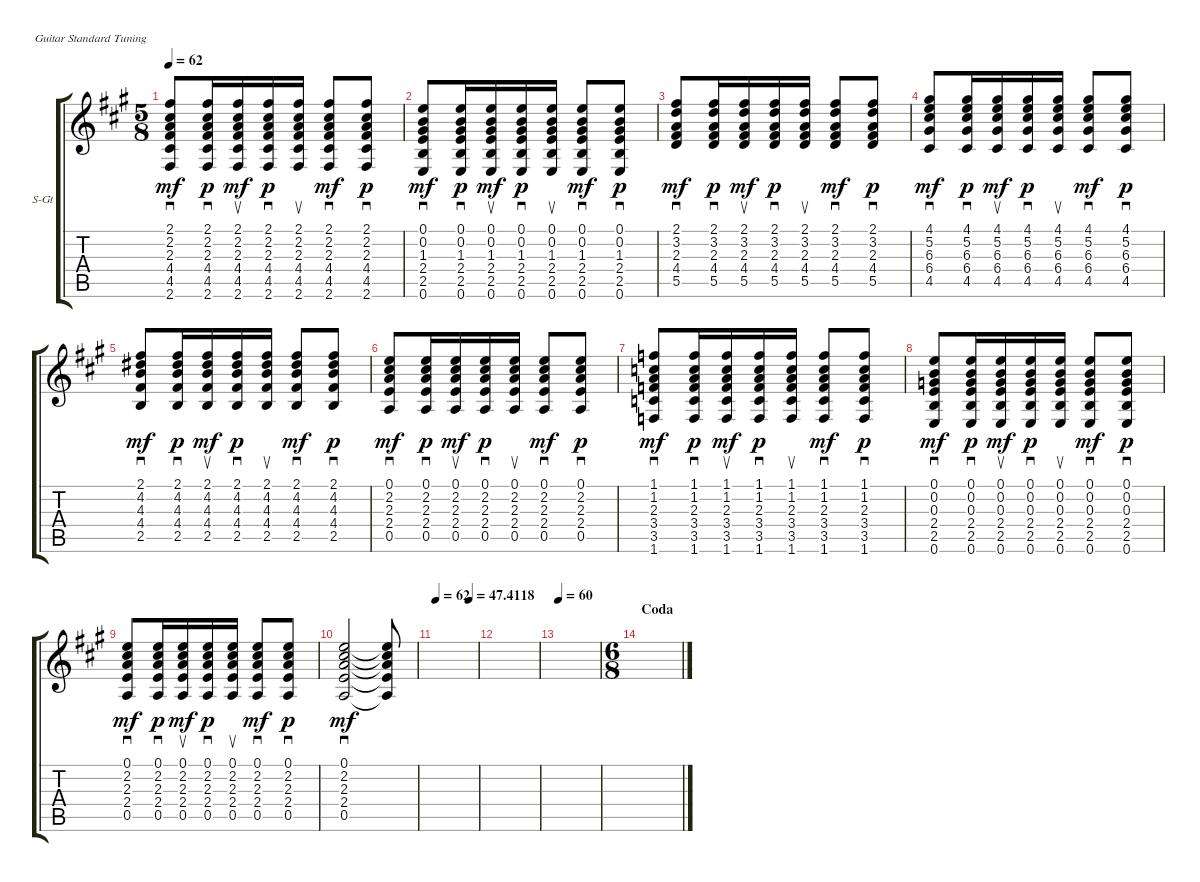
\defaultSystemsLayout 4
\bracketExtendMode groupsimilarinstruments
\firstSystemTrackNameOrientation horizontal
\otherSystemsTrackNameOrientation horizontal
\track ("Acoustic Guitar" "S-Gt") {instrument acousticguitarsteel}
\staff {score tabs}
\tuning (E4 B3 G3 D3 A2 E2)
\ts (5 8)
\tempo 62
\clef g2
\ks f#minor
(2.6 4.5 4.4 2.3 2.2 2.1).8{sd dy mf} (2.6 4.5 4.4 2.3 2.2 2.1).16{sd dy p} (2.6 4.5 4.4 2.3 2.2 2.1).16{su dy mf} (2.6 4.5 4.4 2.3 2.2 2.1).16{sd dy p} (2.6 4.5 4.4 2.3 2.2 2.1).16{su} (2.6 4.5 4.4 2.3 2.2 2.1).8{sd dy mf} (2.6 4.5 4.4 2.3 2.2 2.1).8{sd dy p} |
(0.6 2.5 2.4 1.3 0.2 0.1).8{sd dy mf} (0.6 2.5 2.4 1.3 0.2 0.1).16{sd dy p} (0.6 2.5 2.4 1.3 0.2 0.1).16{su dy mf} (0.6 2.5 2.4 1.3 0.2 0.1).16{sd dy p} (0.6 2.5 2.4 1.3 0.2 0.1).16{su} (0.6 2.5 2.4 1.3 0.2 0.1).8{sd dy mf} (0.6 2.5 2.4 1.3 0.2 0.1).8{sd dy p} |
(5.5 4.4 2.3 3.2 2.1).8{sd dy mf} (5.5 4.4 2.3 3.2 2.1).16{sd dy p} (5.5 4.4 2.3 3.2 2.1).16{su dy mf} (5.5 4.4 2.3 3.2 2.1).16{sd dy p} (5.5 4.4 2.3 3.2 2.1).16{su} (5.5 4.4 2.3 3.2 2.1).8{sd dy mf} (5.5 4.4 2.3 3.2 2.1).8{sd dy p} |
(4.5 6.4 6.3 5.2 4.1).8{sd dy mf} (4.5 6.4 6.3 5.2 4.1).16{sd dy p} (4.5 6.4 6.3 5.2 4.1).16{su dy mf} (4.5 6.4 6.3 5.2 4.1).16{sd dy p} (4.5 6.4 6.3 5.2 4.1).16{su} (4.5 6.4 6.3 5.2 4.1).8{sd dy mf} (4.5 6.4 6.3 5.2 4.1).8{sd dy p} |
(2.5 4.4 4.3 4.2 2.1).8{sd dy mf} (2.5 4.4 4.3 4.2 2.1).16{sd dy p} (2.5 4.4 4.3 4.2 2.1).16{su dy mf} (2.5 4.4 4.3 4.2 2.1).16{sd dy p} (2.5 4.4 4.3 4.2 2.1).16{su} (2.5 4.4 4.3 4.2 2.1).8{sd dy mf} (2.5 4.4 4.3 4.2 2.1).8{sd dy p} |
(0.5 2.4 2.3 2.2 0.1).8{sd dy mf} (0.5 2.4 2.3 2.2 0.1).16{sd dy p} (0.5 2.4 2.3 2.2 0.1).16{su dy mf} (0.5 2.4 2.3 2.2 0.1).16{sd dy p} (0.5 2.4 2.3 2.2 0.1).16{su} (0.5 2.4 2.3 2.2 0.1).8{sd dy mf} (0.5 2.4 2.3 2.2 0.1).8{sd dy p} |
(1.6 3.5 3.4 2.3 1.2 1.1).8{sd dy mf} (1.6 3.5 3.4 2.3 1.2 1.1).16{sd dy p} (1.6 3.5 3.4 2.3 1.2 1.1).16{su dy mf} (1.6 3.5 3.4 2.3 1.2 1.1).16{sd dy p} (1.6 3.5 3.4 2.3 1.2 1.1).16{su} (1.6 3.5 3.4 2.3 1.2 1.1).8{sd dy mf} (1.6 3.5 3.4 2.3 1.2 1.1).8{sd dy p} |
(0.6 2.5 2.4 0.3 0.2 0.1).8{sd dy mf} (0.6 2.5 2.4 0.3 0.2 0.1).16{sd dy p} (0.6 2.5 2.4 0.3 0.2 0.1).16{su dy mf} (0.6 2.5 2.4 0.3 0.2 0.1).16{sd dy p} (0.6 2.5 2.4 0.3 0.2 0.1).16{su} (0.6 2.5 2.4 0.3 0.2 0.1).8{sd dy mf} (0.6 2.5 2.4 0.3 0.2 0.1).8{sd dy p} |
(0.5 2.4 2.3 2.2 0.1).8{sd dy mf} (0.5 2.4 2.3 2.2 0.1).16{sd dy p} (0.5 2.4 2.3 2.2 0.1).16{su dy mf} (0.5 2.4 2.3 2.2 0.1).16{sd dy p} (0.5 2.4 2.3 2.2 0.1).16{su} (0.5 2.4 2.3 2.2 0.1).8{sd dy mf} (0.5 2.4 2.3 2.2 0.1).8{sd dy p} |
(0.5 2.4 2.3 2.2 0.1).2{sd dy mf} (0.5{t} 2.4{t} 2.3{t} 2.2{t} 0.1{t}).8 |
\tempo 62
\tempo (47.4118 0.8)
|
|
\tempo 60
|
\ts (6 8)
\section ("" "Coda")
